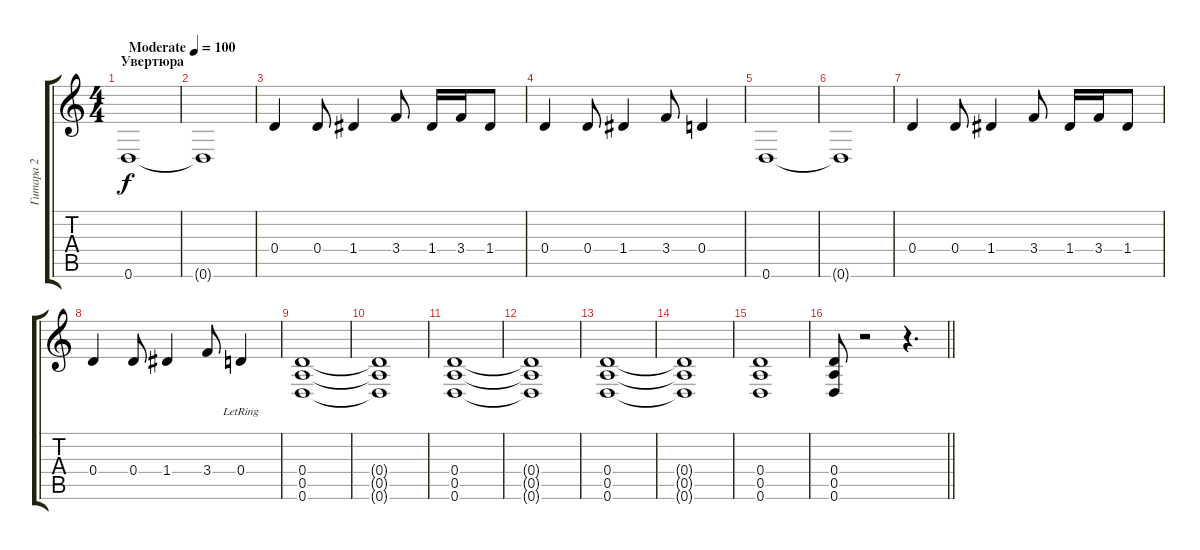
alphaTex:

\track ("Гитара 2" "Гитара 2") {instrument distortionguitar}
\staff {score tabs}
\tuning (E4 B3 G3 D3 A2 D2) {hide}
\ts (4 4)
\section ("" "Увертюра")
\tempo (100 "Moderate")
\clef g2
\ks c
0.6.1{dy f instrument distortionguitar} |
0.6{t}.1 |
0.4.4 0.4.8 1.4.4 3.4.8 1.4.16 3.4.16 1.4.8 |
0.4.4 0.4.8 1.4.4 3.4.8 0.4.4 |
0.6.1 |
0.6{t}.1 |
0.4.4 0.4.8 1.4.4 3.4.8 1.4.16 3.4.16 1.4.8 |
0.4.4 0.4.8 1.4.4 3.4.8 0.4{lr}.4 |
(0.4 0.5 0.6).1 |
(0.4{t} 0.5{t} 0.6{t}).1 |
(0.4 0.5 0.6).1 |
(0.4{t} 0.5{t} 0.6{t}).1 |
(0.4 0.5 0.6).1 |
(0.4{t} 0.5{t} 0.6{t}).1 |
(0.4 0.5 0.6).1 |
\barLineRight lightlight
(0.4 0.5 0.6).8 r.2 r.4{d}
